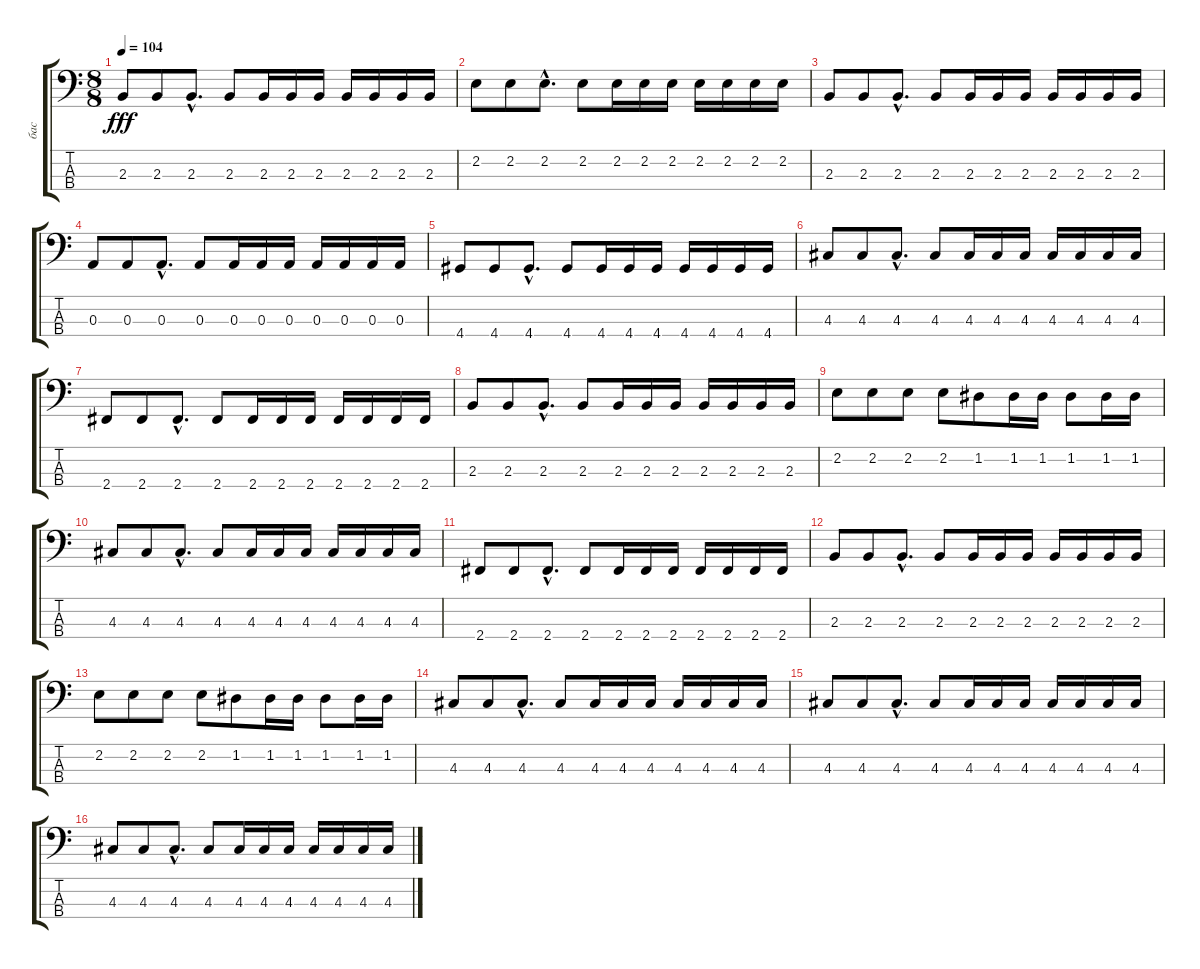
\track ("бас" "бас") {instrument electricbassfinger}
\staff {score tabs}
\tuning (G2 D2 A1 E1) {hide}
\ts (8 8)
\tempo 104
\clef f4
\ks c
2.3.8{dy fff} 2.3.8 2.3{hac}.8{d} 2.3.8 2.3.16 2.3.16 2.3.16 2.3.16 2.3.16 2.3.16 2.3.16 |
2.2.8 2.2.8 2.2{hac}.8{d} 2.2.8 2.2.16 2.2.16 2.2.16 2.2.16 2.2.16 2.2.16 2.2.16 |
2.3.8 2.3.8 2.3{hac}.8{d} 2.3.8 2.3.16 2.3.16 2.3.16 2.3.16 2.3.16 2.3.16 2.3.16 |
0.3.8 0.3.8 0.3{hac}.8{d} 0.3.8 0.3.16 0.3.16 0.3.16 0.3.16 0.3.16 0.3.16 0.3.16 |
4.4.8 4.4.8 4.4{hac}.8{d} 4.4.8 4.4.16 4.4.16 4.4.16 4.4.16 4.4.16 4.4.16 4.4.16 |
4.3.8 4.3.8 4.3{hac}.8{d} 4.3.8 4.3.16 4.3.16 4.3.16 4.3.16 4.3.16 4.3.16 4.3.16 |
2.4.8 2.4.8 2.4{hac}.8{d} 2.4.8 2.4.16 2.4.16 2.4.16 2.4.16 2.4.16 2.4.16 2.4.16 |
2.3.8 2.3.8 2.3{hac}.8{d} 2.3.8 2.3.16 2.3.16 2.3.16 2.3.16 2.3.16 2.3.16 2.3.16 |
2.2.8 2.2.8 2.2.8 2.2.8 1.2.8 1.2.16 1.2.16 1.2.8 1.2.16 1.2.16 |
4.3.8 4.3.8 4.3{hac}.8{d} 4.3.8 4.3.16 4.3.16 4.3.16 4.3.16 4.3.16 4.3.16 4.3.16 |
2.4.8 2.4.8 2.4{hac}.8{d} 2.4.8 2.4.16 2.4.16 2.4.16 2.4.16 2.4.16 2.4.16 2.4.16 |
2.3.8 2.3.8 2.3{hac}.8{d} 2.3.8 2.3.16 2.3.16 2.3.16 2.3.16 2.3.16 2.3.16 2.3.16 |
2.2.8 2.2.8 2.2.8 2.2.8 1.2.8 1.2.16 1.2.16 1.2.8 1.2.16 1.2.16 |
4.3.8 4.3.8 4.3{hac}.8{d} 4.3.8 4.3.16 4.3.16 4.3.16 4.3.16 4.3.16 4.3.16 4.3.16 |
4.3.8 4.3.8 4.3{hac}.8{d} 4.3.8 4.3.16 4.3.16 4.3.16 4.3.16 4.3.16 4.3.16 4.3.16 |
4.3.8 4.3.8 4.3{hac}.8{d} 4.3.8 4.3.16 4.3.16 4.3.16 4.3.16 4.3.16 4.3.16 4.3.16
